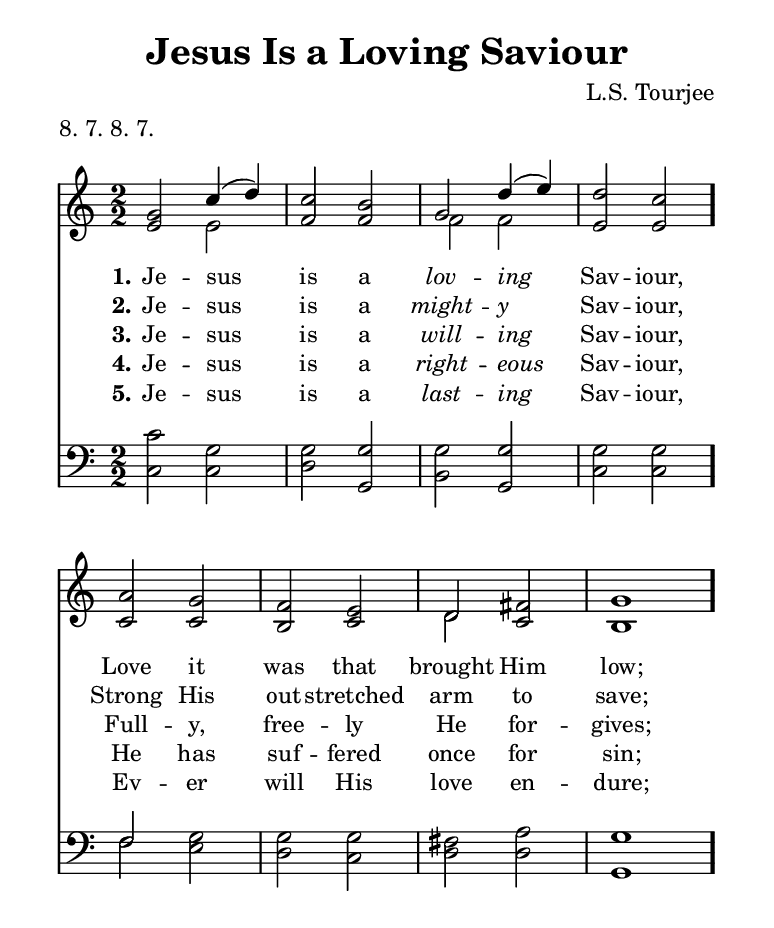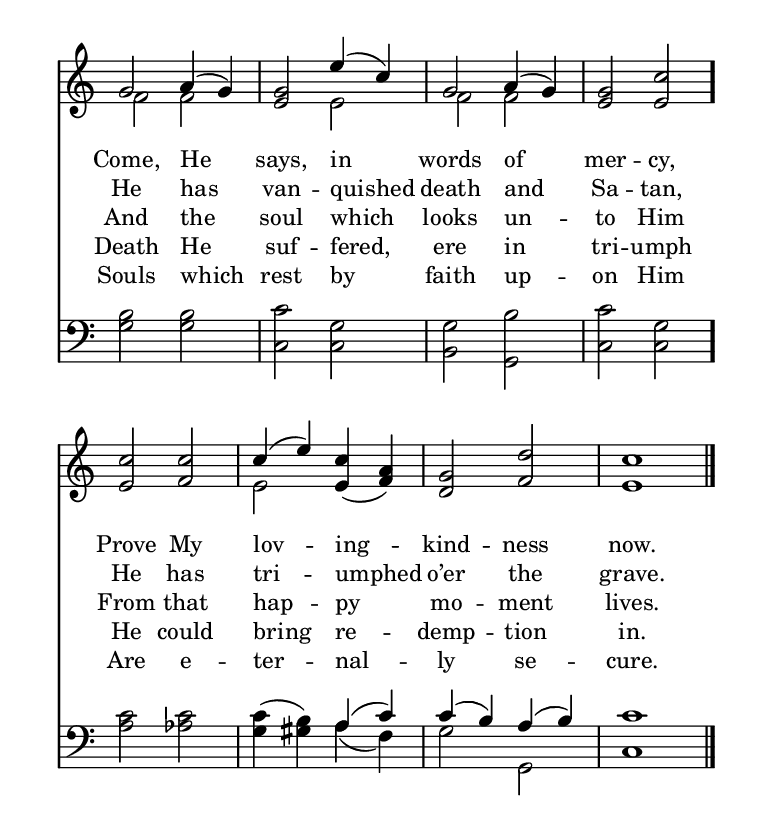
\include "common/global.ily"
\paper {
  \include "common/paper.ily"
  ragged-bottom = ##t
  ragged-last-bottom = ##t
  systems-per-page = #(cond (is-eogsized 2) (#t #f))
  %page-count = ##f
}

\header{
  hymnnumber = "22"
  title = "Jesus Is a Loving Saviour"
  tunename = "Wellesley"
  meter = "8. 7. 8. 7."
  %poet = ""
  composer = "L.S. Tourjee"
  %copyright = ""
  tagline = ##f
}

% for fermata in MIDI
ta = { \tempo 2=76 }
tb = { \tempo 2=38 }

patternAA = { c2 c4( c4) | c2 c2 } %
patternAB = { c2 c2 }
patternAC = { c2 c4( c4) | c2 c4( c4) | c2 c4( c4) | c2 c2} %
patternAD = { c2 c2 | c4( c4) c4( c4) | c2 c2 | c1 } %
patternAE = { c2 c2 | c2 c4( c4) | c2 c2 | c1 } %
patternAF = { c2 c2 | c4( c4) c4( c4) | c4( c4) c4( c4) | c1 } %
patternAG = { c2 c2 | c2 c2 | c2 c2 | c1 }

global = {
  \include "common/overrides.ily"
  \override Staff.TimeSignature.style = #'numbered
  \time 2/2
  \override Score.MetronomeMark.transparent = ##t % hide all fermata changes too
  \ta
  \key c \major
  %\partial 4
  \autoBeamOff
}

notesSoprano = {
\global
\relative c'' {

  \changePitch \patternAA { g c d | c b     | g d' e | d c }
  \changePitch \patternAG { a g   | f e     | d fis  | g   }
  \changePitch \patternAC { g a g | g e' c  | g a g  | g c }
  \changePitch \patternAD { c c   | c e c a | g d'   | c   }

  \bar "|."

}
}

notesAlto = {
\global
\relative e' {

  \changePitch \patternAB { e e | f f   | f f | e e }
  \changePitch \patternAG { c c | b c   | d c | b   }
  \changePitch \patternAB { f' f | e e   | f f | e e }
  \changePitch \patternAE { e f | e e f | d f | e   }

}
}

notesTenor = {
\global
\relative a {

  \changePitch \patternAB { c g | g g     | g g     | g g }
  \changePitch \patternAG { f g | g g     | fis a   | g   }
  \changePitch \patternAB { b b | c g     | g b     | c g }
  \changePitch \patternAF { c c | c b a c | c b a b | c   }

}
}

notesBass = {
\global
\relative f {

  \changePitch \patternAB { c c    | d g,      | b g  | c c }
  \changePitch \patternAG { f e    | d c       | d d  | g,  }
  \changePitch \patternAB { g' g   | c, c      | b g  | c c }
  \changePitch \patternAD { a' aes | g gis a f | g g, | c   }

}
}

wordsA = \lyricmode {
\set stanza = "1."

Je -- sus is a { \italicsOn } lov -- ing { \italicsOff } Sav -- iour, \bar "."
Love it was that brought Him low; \bar "." \break
Come, He says, in words of mer -- cy, \bar "."
Prove My lov -- ing -- kind -- ness now. \bar "." \break

}

wordsB = \lyricmode {
\set stanza = "2."

Je -- sus is a { \italicsOn } might -- y { \italicsOff } Sav -- iour,
Strong His out -- stretched arm to save;
He has van -- quished death and Sa -- tan,
He has tri -- umphed o’er the grave.

}

wordsC = \lyricmode {
\set stanza = "3."

Je -- sus is a { \italicsOn } will -- ing { \italicsOff } Sav -- iour,
Full -- y, free -- ly He for -- gives;
And the soul which looks un -- to Him
From that hap -- py mo -- ment lives.

}

wordsD = \lyricmode {
\set stanza = "4."

Je -- sus is a { \italicsOn } right -- eous { \italicsOff } Sav -- iour,
He has suf -- fered once for sin;
Death He suf -- fered, ere in tri -- umph
He could bring re -- demp -- tion in.

}

wordsE = \lyricmode {
\set stanza = "5."

Je -- sus is a { \italicsOn } last -- ing { \italicsOff } Sav -- iour,
Ev -- er will His love en -- dure;
Souls which rest by faith up -- on Him
Are e -- ter -- nal -- ly se -- cure.

}

\score {
  \context ChoirStaff <<
    \context Staff = upper <<
      \set ChoirStaff.systemStartDelimiter = #'SystemStartBar
      \partcombine #'(2 . 9) \notesSoprano \notesAlto
      \context NullVoice = sopranos { \voiceOne << \notesSoprano >> }
      \context NullVoice = altos { \voiceTwo << \notesAlto >> }
      \context Lyrics = one   \lyricsto sopranos \wordsA
      \context Lyrics = two   \lyricsto sopranos \wordsB
      \context Lyrics = three \lyricsto sopranos \wordsC
      \context Lyrics = four  \lyricsto sopranos \wordsD
      \context Lyrics = five  \lyricsto sopranos \wordsE
    >>
    \context Staff = men <<
      \clef bass
      \partcombine #'(2 . 9) \notesTenor \notesBass
      \context NullVoice = tenors { \voiceOne << \notesTenor >> }
      \context NullVoice = basses { \voiceTwo << \notesBass >> }
    >>
  >>
  \layout {
    \include "common/layout.ily"
  }
  \midi{
    \include "common/midi.ily"
  }
}

\version "2.19.49"  % necessary for upgrading to future LilyPond versions.

% vi:set et ts=2 sw=2 ai nocindent syntax=lilypond:
